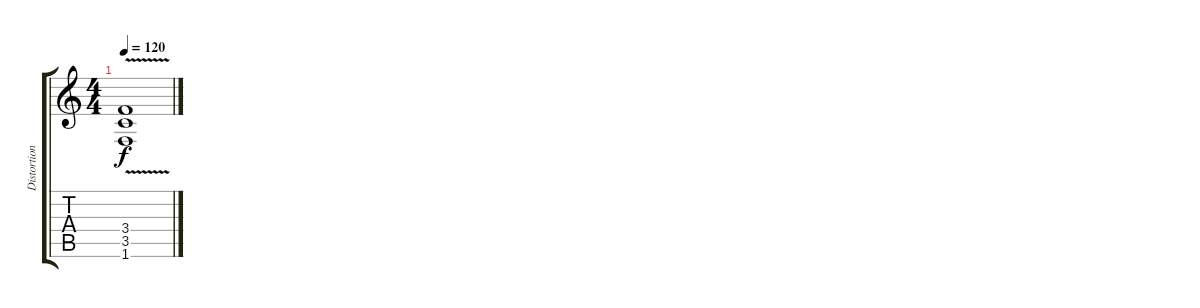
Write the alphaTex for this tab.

\track ("Distortion Guitar" "Distortion") {instrument distortionguitar}
\staff {score tabs}
\tuning (E4 B3 G3 D3 A2 E2) {hide}
\ts (4 4)
\tempo 120
\clef g2
\ks c
(3.4{v} 3.5{v} 1.6{v}).1{dy f}
